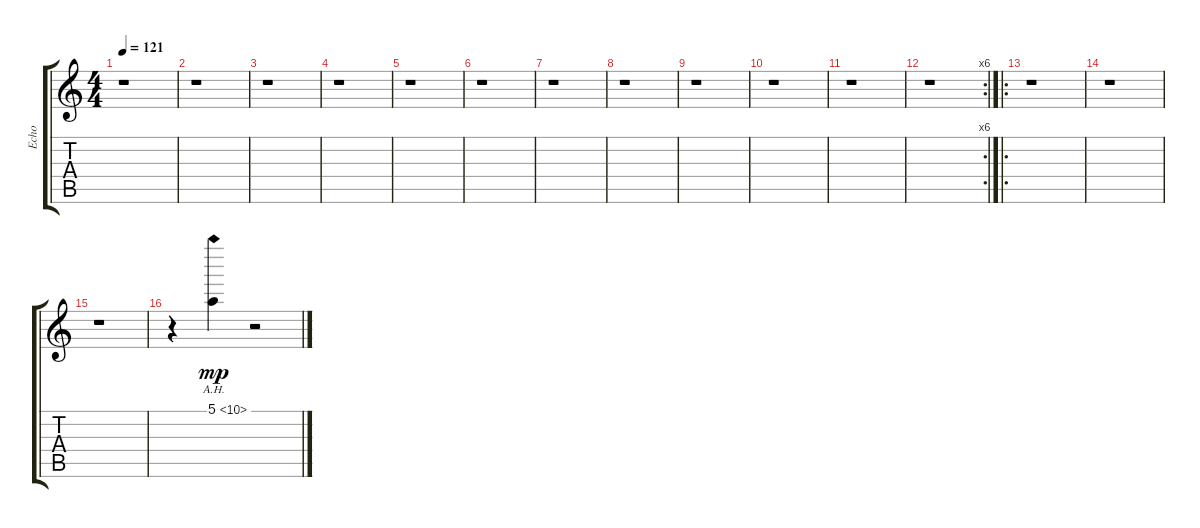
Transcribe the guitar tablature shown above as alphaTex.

\track ("Echo" "Echo") {instrument flute}
\staff {score tabs}
\tuning (E5 B4 G4 D4 A3 E3) {hide}
\ts (4 4)
\tempo 121
\clef g2
\ks c
r.1{dy mp} |
r.1 |
r.1 |
r.1 |
r.1 |
r.1 |
r.1 |
r.1 |
r.1 |
r.1 |
r.1 |
\rc 6
r.1 |
\ro
r.1 |
r.1 |
r.1 |
r.4 5.1{ah 5}.4 r.2
